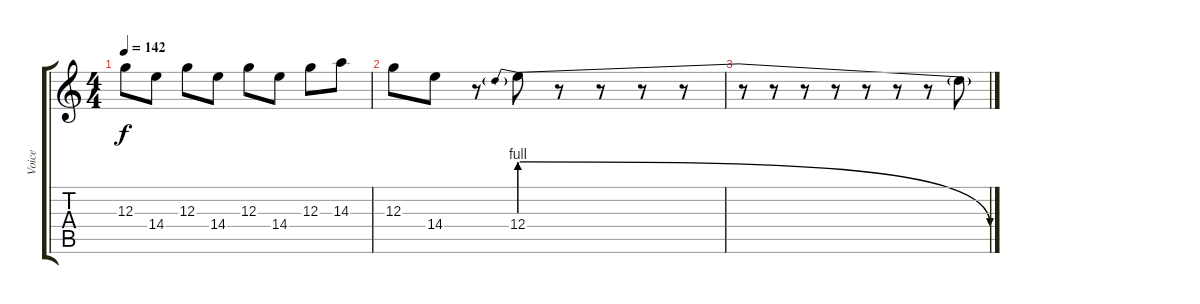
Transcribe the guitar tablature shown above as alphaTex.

\track ("Voice" "Voice") {instrument acousticguitarnylon}
\staff {score tabs}
\tuning (E4 B3 G3 D3 A2 E2) {hide}
\ts (4 4)
\tempo 142
\clef g2
\ks c
12.3.8{dy f} 14.4.8 12.3.8 14.4.8 12.3.8 14.4.8 12.3.8 14.3.8 |
12.3.8 14.4.8 r.8 12.4{be (prebendrelease 0 4 60 0)}.8 r.8 r.8 r.8 r.8 |
r.8 r.8 r.8 r.8 r.8 r.8 r.8 12.4{t}.8
